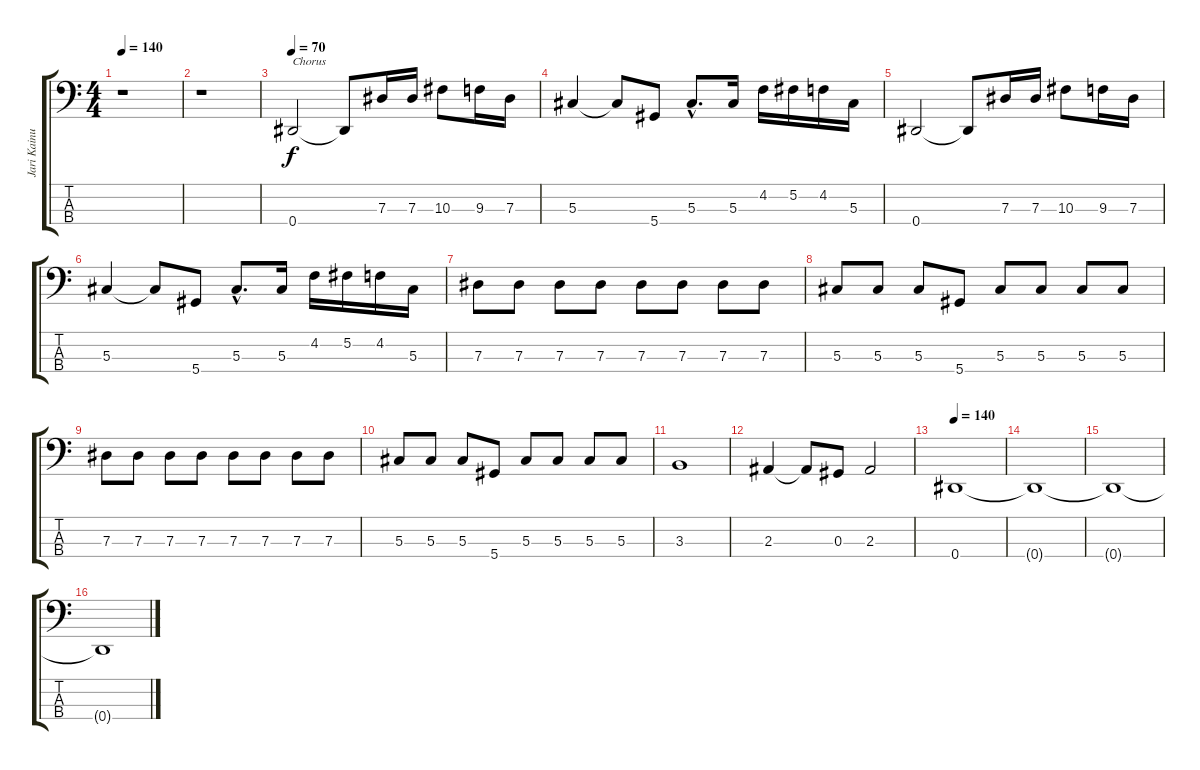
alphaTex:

\track ("Jari Kainulainen (Bass)" "Jari Kainu") {instrument electricbassfinger}
\staff {score tabs}
\tuning (Gb2 Db2 Ab1 Eb1) {hide}
\ts (4 4)
\tempo 140
\clef f4
\ks c
r.1{dy f} |
r.1 |
\tempo 70
0.4.2{txt "Chorus"} 0.4{t}.8 7.3.16 7.3.16 10.3.8 9.3.16 7.3.16 |
5.3.4 5.3{t}.8 5.4.8 5.3{hac}.8{d} 5.3.16 4.2.16 5.2.16 4.2.16 5.3.16 |
0.4.2 0.4{t}.8 7.3.16 7.3.16 10.3.8 9.3.16 7.3.16 |
5.3.4 5.3{t}.8 5.4.8 5.3{hac}.8{d} 5.3.16 4.2.16 5.2.16 4.2.16 5.3.16 |
7.3.8 7.3.8 7.3.8 7.3.8 7.3.8 7.3.8 7.3.8 7.3.8 |
5.3.8 5.3.8 5.3.8 5.4.8 5.3.8 5.3.8 5.3.8 5.3.8 |
7.3.8 7.3.8 7.3.8 7.3.8 7.3.8 7.3.8 7.3.8 7.3.8 |
5.3.8 5.3.8 5.3.8 5.4.8 5.3.8 5.3.8 5.3.8 5.3.8 |
3.3.1 |
2.3.4 2.3{t}.8 0.3.8 2.3.2 |
\tempo 140
0.4.1 |
0.4{t}.1 |
0.4{t}.1 |
0.4{t}.1
